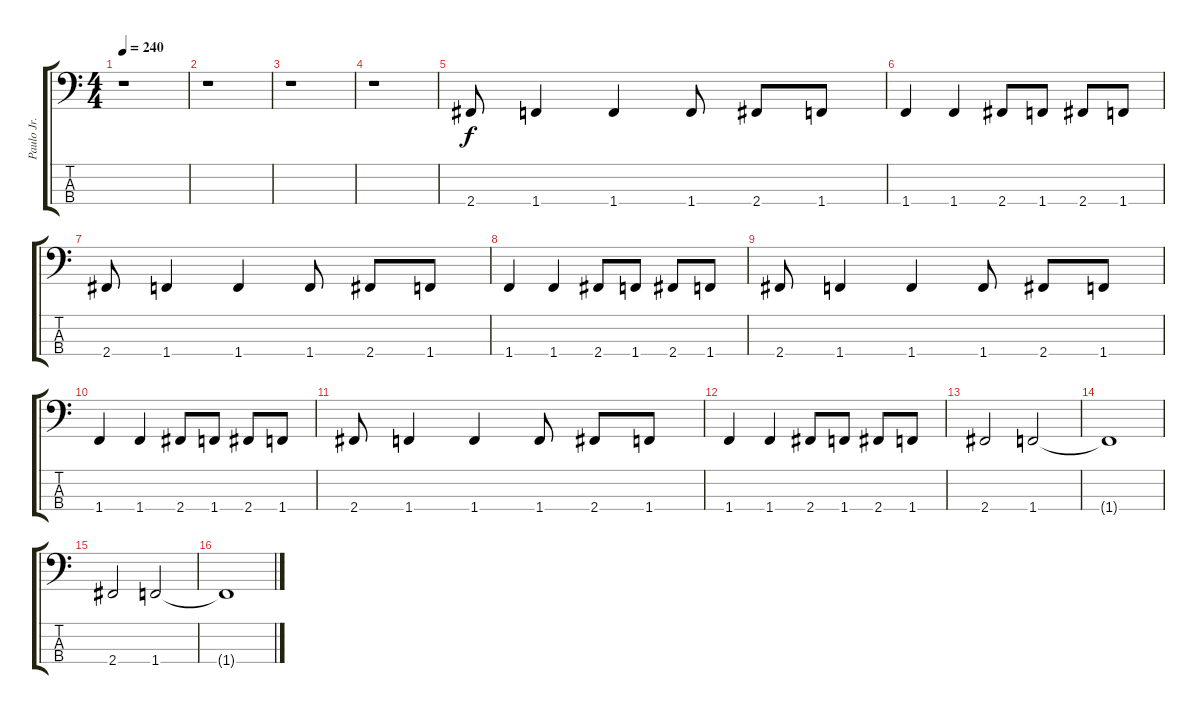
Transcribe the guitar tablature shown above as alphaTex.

\track ("Paulo Jr." "Paulo Jr.") {instrument electricbasspick}
\staff {score tabs}
\tuning (G2 D2 A1 E1) {hide}
\ts (4 4)
\tempo 240
\clef f4
\ks c
r.1{dy f instrument electricbasspick} |
r.1 |
r.1 |
r.1 |
\section ("" "")
2.4.8 1.4.4 1.4.4 1.4.8 2.4.8 1.4.8 |
1.4.4 1.4.4 2.4.8 1.4.8 2.4.8 1.4.8 |
2.4.8 1.4.4 1.4.4 1.4.8 2.4.8 1.4.8 |
1.4.4 1.4.4 2.4.8 1.4.8 2.4.8 1.4.8 |
2.4.8 1.4.4 1.4.4 1.4.8 2.4.8 1.4.8 |
1.4.4 1.4.4 2.4.8 1.4.8 2.4.8 1.4.8 |
2.4.8 1.4.4 1.4.4 1.4.8 2.4.8 1.4.8 |
1.4.4 1.4.4 2.4.8 1.4.8 2.4.8 1.4.8 |
\section ("" "")
2.4.2 1.4.2 |
1.4{t}.1 |
2.4.2 1.4.2 |
1.4{t}.1
